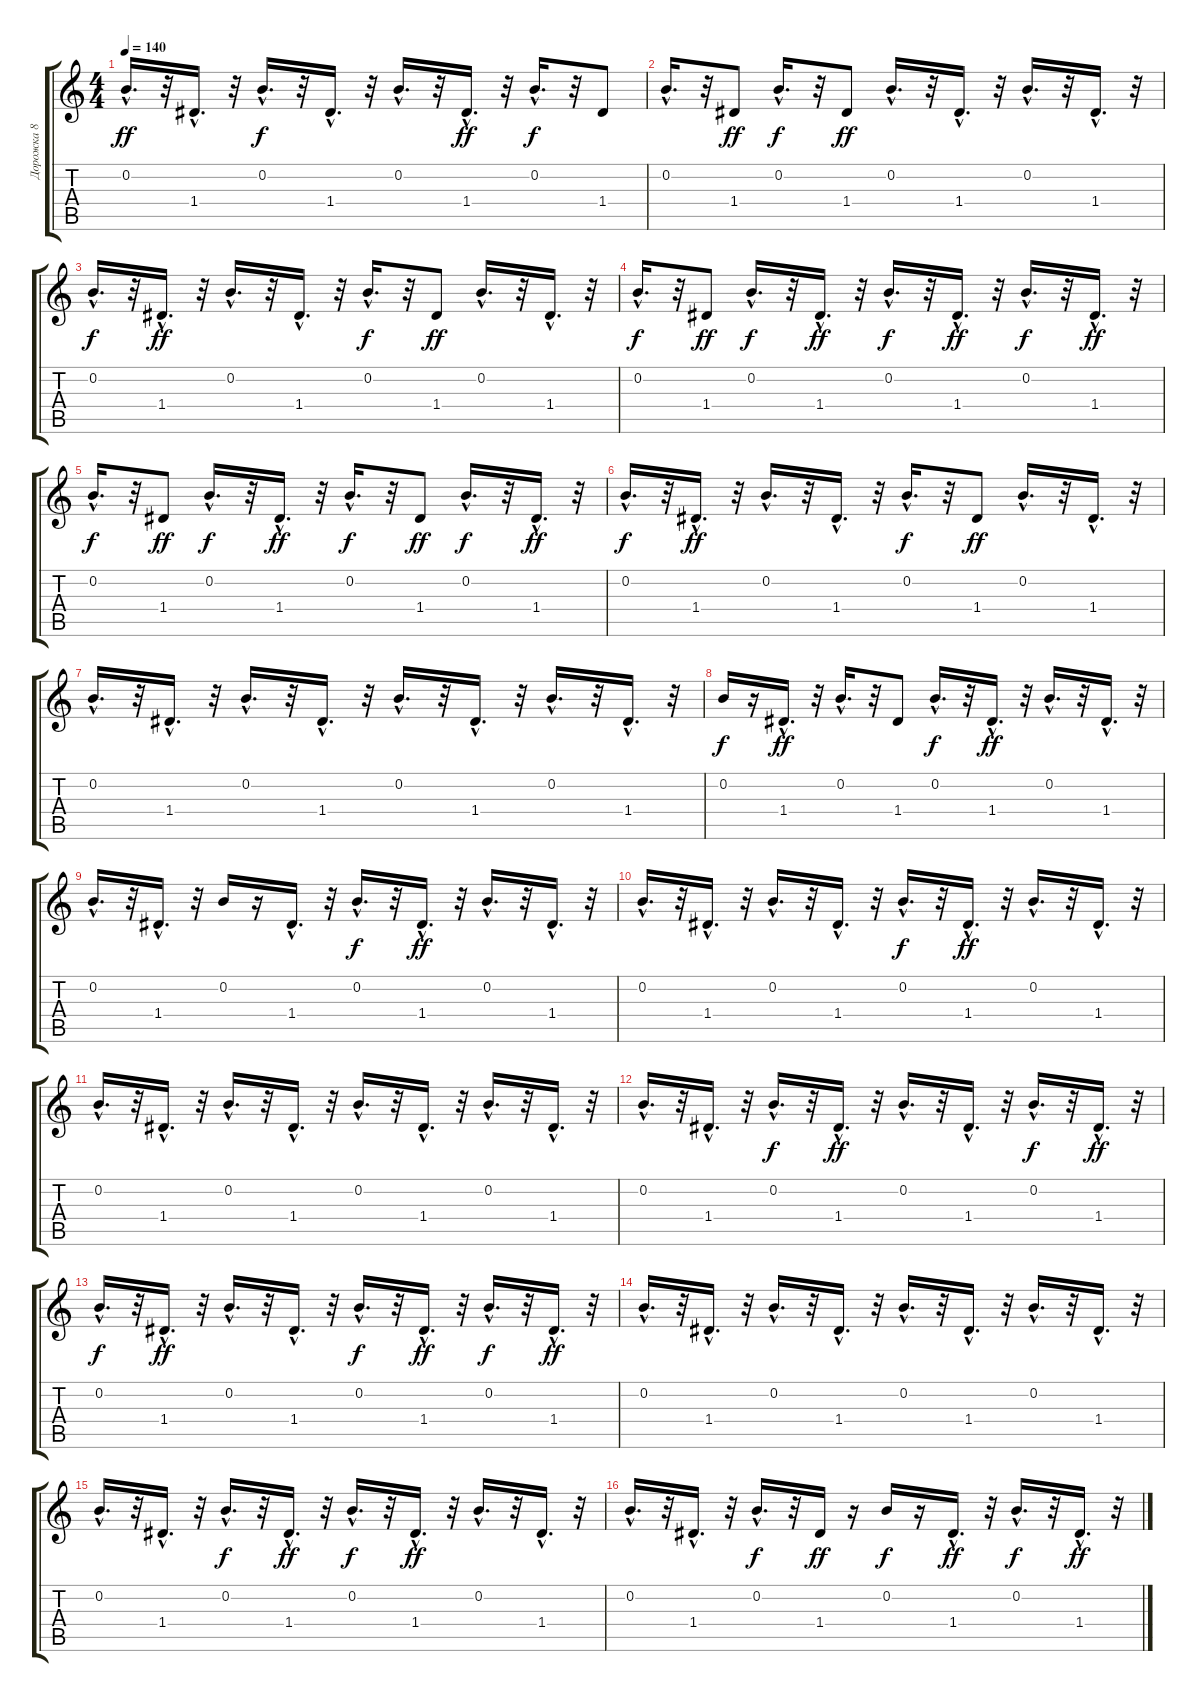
\track ("Дорожка 8" "Дорожка 8") {instrument electricguitarclean}
\staff {score tabs}
\tuning (E4 B3 G3 D3 A2 E2) {hide}
\ts (4 4)
\tempo 140
\clef g2
\ks c
0.2{hac}.16{d dy ff} r.32 1.4{hac}.16{d} r.32 0.2{hac}.16{d dy f} r.32 1.4{hac}.16{d} r.32 0.2{hac}.16{d} r.32 1.4{hac}.16{d dy ff} r.32 0.2{hac}.16{d dy f} r.32 1.4.8 |
0.2{hac}.16{d} r.32 1.4.8{dy ff} 0.2{hac}.16{d dy f} r.32 1.4.8{dy ff} 0.2{hac}.16{d} r.32 1.4{hac}.16{d} r.32 0.2{hac}.16{d} r.32 1.4{hac}.16{d} r.32 |
0.2{hac}.16{d dy f} r.32 1.4{hac}.16{d dy ff} r.32 0.2{hac}.16{d} r.32 1.4{hac}.16{d} r.32 0.2{hac}.16{d dy f} r.32 1.4.8{dy ff} 0.2{hac}.16{d} r.32 1.4{hac}.16{d} r.32 |
0.2{hac}.16{d dy f} r.32 1.4.8{dy ff} 0.2{hac}.16{d dy f} r.32 1.4{hac}.16{d dy ff} r.32 0.2{hac}.16{d dy f} r.32 1.4{hac}.16{d dy ff} r.32 0.2{hac}.16{d dy f} r.32 1.4{hac}.16{d dy ff} r.32 |
0.2{hac}.16{d dy f} r.32 1.4.8{dy ff} 0.2{hac}.16{d dy f} r.32 1.4{hac}.16{d dy ff} r.32 0.2{hac}.16{d dy f} r.32 1.4.8{dy ff} 0.2{hac}.16{d dy f} r.32 1.4{hac}.16{d dy ff} r.32 |
0.2{hac}.16{d dy f} r.32 1.4{hac}.16{d dy ff} r.32 0.2{hac}.16{d} r.32 1.4{hac}.16{d} r.32 0.2{hac}.16{d dy f} r.32 1.4.8{dy ff} 0.2{hac}.16{d} r.32 1.4{hac}.16{d} r.32 |
0.2{hac}.16{d} r.32 1.4{hac}.16{d} r.32 0.2{hac}.16{d} r.32 1.4{hac}.16{d} r.32 0.2{hac}.16{d} r.32 1.4{hac}.16{d} r.32 0.2{hac}.16{d} r.32 1.4{hac}.16{d} r.32 |
0.2.16{dy f} r.16 1.4{hac}.16{d dy ff} r.32 0.2{hac}.16{d} r.32 1.4.8 0.2{hac}.16{d dy f} r.32 1.4{hac}.16{d dy ff} r.32 0.2{hac}.16{d} r.32 1.4{hac}.16{d} r.32 |
0.2{hac}.16{d} r.32 1.4{hac}.16{d} r.32 0.2.16 r.16 1.4{hac}.16{d} r.32 0.2{hac}.16{d dy f} r.32 1.4{hac}.16{d dy ff} r.32 0.2{hac}.16{d} r.32 1.4{hac}.16{d} r.32 |
0.2{hac}.16{d} r.32 1.4{hac}.16{d} r.32 0.2{hac}.16{d} r.32 1.4{hac}.16{d} r.32 0.2{hac}.16{d dy f} r.32 1.4{hac}.16{d dy ff} r.32 0.2{hac}.16{d} r.32 1.4{hac}.16{d} r.32 |
0.2{hac}.16{d} r.32 1.4{hac}.16{d} r.32 0.2{hac}.16{d} r.32 1.4{hac}.16{d} r.32 0.2{hac}.16{d} r.32 1.4{hac}.16{d} r.32 0.2{hac}.16{d} r.32 1.4{hac}.16{d} r.32 |
0.2{hac}.16{d} r.32 1.4{hac}.16{d} r.32 0.2{hac}.16{d dy f} r.32 1.4{hac}.16{d dy ff} r.32 0.2{hac}.16{d} r.32 1.4{hac}.16{d} r.32 0.2{hac}.16{d dy f} r.32 1.4{hac}.16{d dy ff} r.32 |
0.2{hac}.16{d dy f} r.32 1.4{hac}.16{d dy ff} r.32 0.2{hac}.16{d} r.32 1.4{hac}.16{d} r.32 0.2{hac}.16{d dy f} r.32 1.4{hac}.16{d dy ff} r.32 0.2{hac}.16{d dy f} r.32 1.4{hac}.16{d dy ff} r.32 |
0.2{hac}.16{d} r.32 1.4{hac}.16{d} r.32 0.2{hac}.16{d} r.32 1.4{hac}.16{d} r.32 0.2{hac}.16{d} r.32 1.4{hac}.16{d} r.32 0.2{hac}.16{d} r.32 1.4{hac}.16{d} r.32 |
0.2{hac}.16{d} r.32 1.4{hac}.16{d} r.32 0.2{hac}.16{d dy f} r.32 1.4{hac}.16{d dy ff} r.32 0.2{hac}.16{d dy f} r.32 1.4{hac}.16{d dy ff} r.32 0.2{hac}.16{d} r.32 1.4{hac}.16{d} r.32 |
0.2{hac}.16{d} r.32 1.4{hac}.16{d} r.32 0.2{hac}.16{d dy f} r.32 1.4.16{dy ff} r.16 0.2.16{dy f} r.16 1.4{hac}.16{d dy ff} r.32 0.2{hac}.16{d dy f} r.32 1.4{hac}.16{d dy ff} r.32
